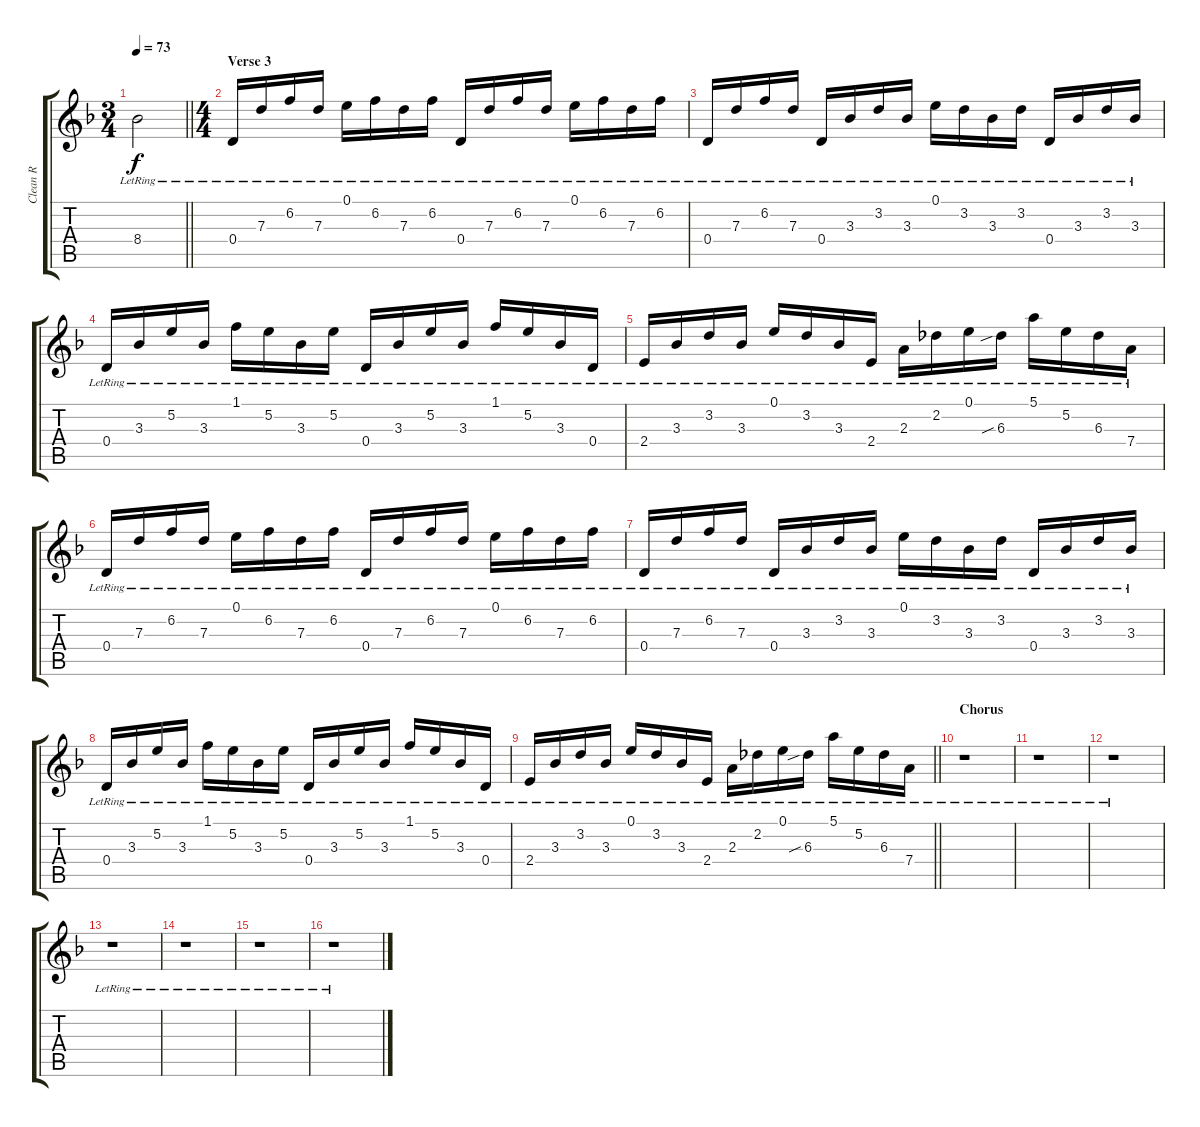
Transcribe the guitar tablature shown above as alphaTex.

\track ("Clean R" "Clean R") {instrument electricguitarjazz}
\staff {score tabs}
\tuning (E4 B3 G3 D3 A2 E2) {hide}
\ts (3 4)
\tempo 73
\clef g2
\barLineRight lightlight
\ks f
8.4{lr}.2{dy f} |
\ts (4 4)
\section ("" "Verse 3")
0.4{lr}.16 7.3{lr}.16 6.2{lr}.16 7.3{lr}.16 0.1{lr}.16 6.2{lr}.16 7.3{lr}.16 6.2{lr}.16 0.4{lr}.16 7.3{lr}.16 6.2{lr}.16 7.3{lr}.16 0.1{lr}.16 6.2{lr}.16 7.3{lr}.16 6.2{lr}.16 |
0.4{lr}.16 7.3{lr}.16 6.2{lr}.16 7.3{lr}.16 0.4{lr}.16 3.3{lr}.16 3.2{lr}.16 3.3{lr}.16 0.1{lr}.16 3.2{lr}.16 3.3{lr}.16 3.2{lr}.16 0.4{lr}.16 3.3{lr}.16 3.2{lr}.16 3.3{lr}.16 |
0.4{lr}.16 3.3{lr}.16 5.2{lr}.16 3.3{lr}.16 1.1{lr}.16 5.2{lr}.16 3.3{lr}.16 5.2{lr}.16 0.4{lr}.16 3.3{lr}.16 5.2{lr}.16 3.3{lr}.16 1.1{lr}.16 5.2{lr}.16 3.3{lr}.16 0.4{lr}.16 |
2.4{lr}.16 3.3{lr}.16 3.2{lr}.16 3.3{lr}.16 0.1{lr}.16 3.2{lr}.16 3.3{lr}.16 2.4{lr}.16 2.3{lr}.16 2.2{lr}.16 0.1{lr}.16 6.3{sib lr}.16 5.1{lr}.16 5.2{lr}.16 6.3{lr}.16 7.4{lr}.16 |
0.4{lr}.16 7.3{lr}.16 6.2{lr}.16 7.3{lr}.16 0.1{lr}.16 6.2{lr}.16 7.3{lr}.16 6.2{lr}.16 0.4{lr}.16 7.3{lr}.16 6.2{lr}.16 7.3{lr}.16 0.1{lr}.16 6.2{lr}.16 7.3{lr}.16 6.2{lr}.16 |
0.4{lr}.16 7.3{lr}.16 6.2{lr}.16 7.3{lr}.16 0.4{lr}.16 3.3{lr}.16 3.2{lr}.16 3.3{lr}.16 0.1{lr}.16 3.2{lr}.16 3.3{lr}.16 3.2{lr}.16 0.4{lr}.16 3.3{lr}.16 3.2{lr}.16 3.3{lr}.16 |
0.4{lr}.16 3.3{lr}.16 5.2{lr}.16 3.3{lr}.16 1.1{lr}.16 5.2{lr}.16 3.3{lr}.16 5.2{lr}.16 0.4{lr}.16 3.3{lr}.16 5.2{lr}.16 3.3{lr}.16 1.1{lr}.16 5.2{lr}.16 3.3{lr}.16 0.4{lr}.16 |
\barLineRight lightlight
2.4{lr}.16 3.3{lr}.16 3.2{lr}.16 3.3{lr}.16 0.1{lr}.16 3.2{lr}.16 3.3{lr}.16 2.4{lr}.16 2.3{lr}.16 2.2{lr}.16 0.1{lr}.16 6.3{sib lr}.16 5.1{lr}.16 5.2{lr}.16 6.3{lr}.16 7.4{lr}.16 |
\section ("" "Chorus")
r.1 |
r.1 |
r.1 |
r.1 |
r.1 |
r.1 |
r.1
